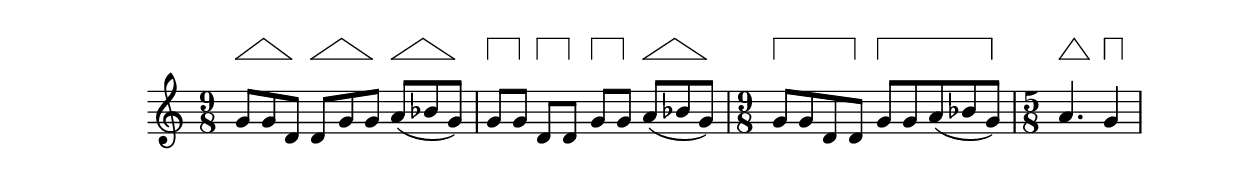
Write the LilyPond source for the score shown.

\version "2.14.0"

\header {
  lsrtags = "rhythms"
  texidoc = "
Beat grouping within a measure is controlled by the context property
@code{beatStructure}.  Values of @code{beatStructure} are
established for many time signatures in
@file{scm/time-signature-settings.scm}.  Values of @code{beatStructure}
can be changed or set with @code{\set}.
Alternatively, the
Scheme function @code{set-time-signature} can be used to both
set the time signature and establish the beat structure.
@code{set-time-signature}, takes three arguments: the
number of beats, the beat length, and the internal grouping of beats in
the measure.  @code{\time} and @code{set-time-signature} both apply
to the @code{Timing} context, so they will not reset values of
@code{beatStructure} or @code{baseMoment} that are set in
other lower-level contexts, such as @code{Voice}.

If the @code{Measure_grouping_engraver} is included
in one of the display contexts, measure grouping signs will be
created.  Such signs ease reading rhythmically complex modern music.
In the example, the 9/8 measure is grouped in two different
patterns using the two different methods, while the 5/8 measure
is grouped according to the default setting in
@file{scm/time-signature-settings.scm}:
"
  doctitle = "Conducting signs, measure grouping signs"
}


\score {
  \new Voice \relative c'' {
    \time 9/8
    g8 g d d g g a( bes g) |
    \set Timing.beatStructure = #'(2 2 2 3)
    g8 g d d g g a( bes g) |
    #(set-time-signature 9 8 '(4 5))
    g8 g d d g g a( bes g) |
    \time 5/8
    a4. g4 |
  }
  \layout {
    \context {
      \Staff
      \consists "Measure_grouping_engraver"
    }
  }
}
